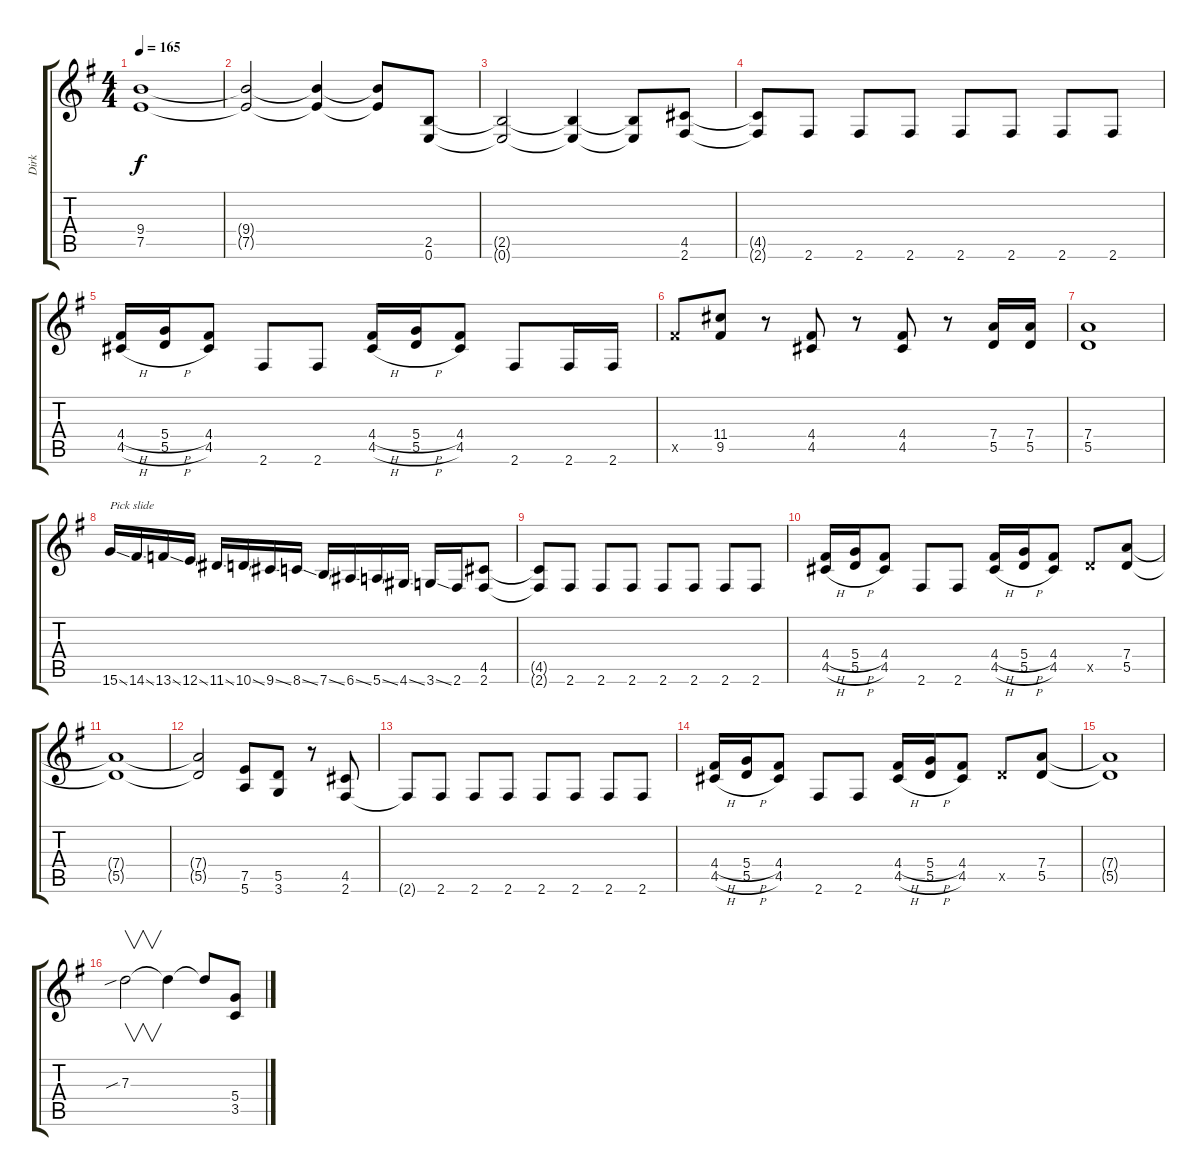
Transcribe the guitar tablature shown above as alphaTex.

\track ("Dirk" "Dirk") {instrument distortionguitar}
\staff {score tabs}
\tuning (E4 B3 G3 D3 A2 E2) {hide}
\ts (4 4)
\tempo 165
\clef g2
\ks g
(9.4{t} 7.5{t}).1{dy f} |
(9.4{t} 7.5{t}).2 (9.4{t} 7.5{t}).4 (9.4{t} 7.5{t}).8 (2.5 0.6).8 |
(2.5{t} 0.6{t}).2 (2.5{t} 0.6{t}).4 (2.5{t} 0.6{t}).8 (4.5 2.6).8 |
(4.5{t} 2.6{t}).8 2.6.8 2.6.8 2.6.8 2.6.8 2.6.8 2.6.8 2.6.8 |
(4.4{h} 4.5{h}).16 (5.4{h} 5.5{h}).16 (4.4 4.5).8 2.6.8 2.6.8 (4.4{h} 4.5{h}).16 (5.4{h} 5.5{h}).16 (4.4 4.5).8 2.6.8 2.6.16 2.6.16 |
9.5{x}.8 (11.4 9.5).8 r.8 (4.4 4.5).8 r.8 (4.4 4.5).8 r.8 (7.4 5.5).16 (7.4 5.5).16 |
(7.4 5.5).1 |
15.6{ss}.16{txt "Pick slide" instrument guitarfretnoise} 14.6{ss}.16 13.6{ss}.16 12.6{ss}.16 11.6{ss}.16 10.6{ss}.16 9.6{ss}.16 8.6{ss}.16 7.6{ss}.16 6.6{ss}.16 5.6{ss}.16 4.6{ss}.16 3.6{ss}.16 2.6.16 (4.5 2.6).8{instrument distortionguitar} |
(4.5{t} 2.6{t}).8 2.6.8 2.6.8 2.6.8 2.6.8 2.6.8 2.6.8 2.6.8 |
(4.4{h} 4.5{h}).16 (5.4{h} 5.5{h}).16 (4.4 4.5).8 2.6.8 2.6.8 (4.4{h} 4.5{h}).16 (5.4{h} 5.5{h}).16 (4.4 4.5).8 5.5{x}.8 (7.4 5.5).8 |
(7.4{t} 5.5{t}).1 |
(7.4{t} 5.5{t}).2 (7.5 5.6).8 (5.5 3.6).8 r.8 (4.5 2.6).8 |
2.6{t}.8 2.6.8 2.6.8 2.6.8 2.6.8 2.6.8 2.6.8 2.6.8 |
(4.4{h} 4.5{h}).16 (5.4{h} 5.5{h}).16 (4.4 4.5).8 2.6.8 2.6.8 (4.4{h} 4.5{h}).16 (5.4{h} 5.5{h}).16 (4.4 4.5).8 5.5{x}.8 (7.4 5.5).8 |
(7.4{t} 5.5{t}).1 |
7.3{sib}.2{v} 7.3{t}.4 7.3{t}.8 (5.4 3.5).8
